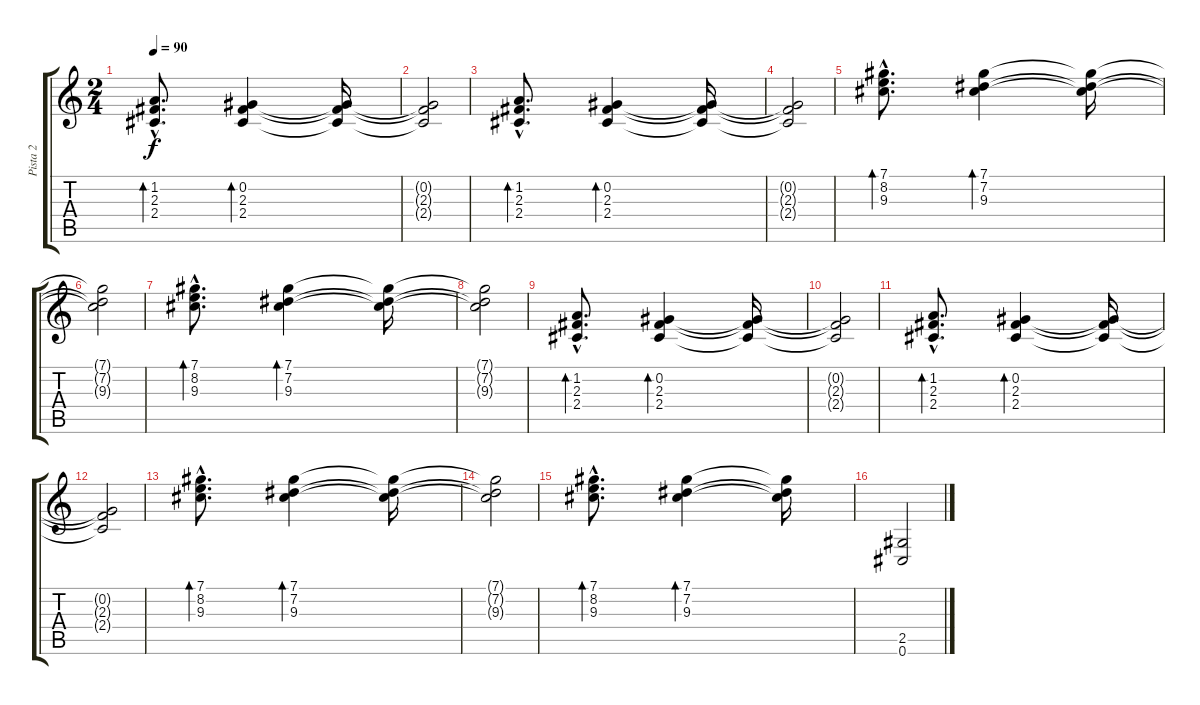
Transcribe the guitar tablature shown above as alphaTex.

\track ("Pista 2" "Pista 2") {instrument overdrivenguitar}
\staff {score tabs}
\tuning (Db4 Ab3 E3 B2 Gb2 Db2) {hide}
\ts (2 4)
\tempo 90
\clef g2
\ks c
(1.2 2.3{hac} 2.4{hac}).8{d bd 120 dy f volume 10 instrument acousticguitarsteel} (0.2 2.3 2.4).4{bd 120} (0.2{t} 2.3{t} 2.4{t}).16 |
(0.2{t} 2.3{t} 2.4{t}).2 |
(1.2 2.3{hac} 2.4{hac}).8{d bd 120} (0.2 2.3 2.4).4{bd 120} (0.2{t} 2.3{t} 2.4{t}).16 |
(0.2{t} 2.3{t} 2.4{t}).2 |
(7.1{hac} 8.2{hac} 9.3{hac}).8{d bd 120} (7.1 7.2 9.3).4{bd 120} (7.1{t} 7.2{t} 9.3{t}).16 |
(7.1{t} 7.2{t} 9.3{t}).2 |
(7.1{hac} 8.2{hac} 9.3{hac}).8{d bd 120} (7.1 7.2 9.3).4{bd 120} (7.1{t} 7.2{t} 9.3{t}).16 |
(7.1{t} 7.2{t} 9.3{t}).2 |
(1.2 2.3{hac} 2.4{hac}).8{d bd 120 instrument electricguitarclean} (0.2 2.3 2.4).4{bd 120} (0.2{t} 2.3{t} 2.4{t}).16 |
(0.2{t} 2.3{t} 2.4{t}).2 |
(1.2 2.3{hac} 2.4{hac}).8{d bd 120} (0.2 2.3 2.4).4{bd 120} (0.2{t} 2.3{t} 2.4{t}).16 |
(0.2{t} 2.3{t} 2.4{t}).2 |
(7.1{hac} 8.2{hac} 9.3{hac}).8{d bd 120} (7.1 7.2 9.3).4{bd 120} (7.1{t} 7.2{t} 9.3{t}).16 |
(7.1{t} 7.2{t} 9.3{t}).2 |
(7.1{hac} 8.2{hac} 9.3{hac}).8{d bd 120} (7.1 7.2 9.3).4{bd 120} (7.1{t} 7.2{t} 9.3{t}).16 |
(2.5 0.6).2{volume 12 instrument overdrivenguitar}
